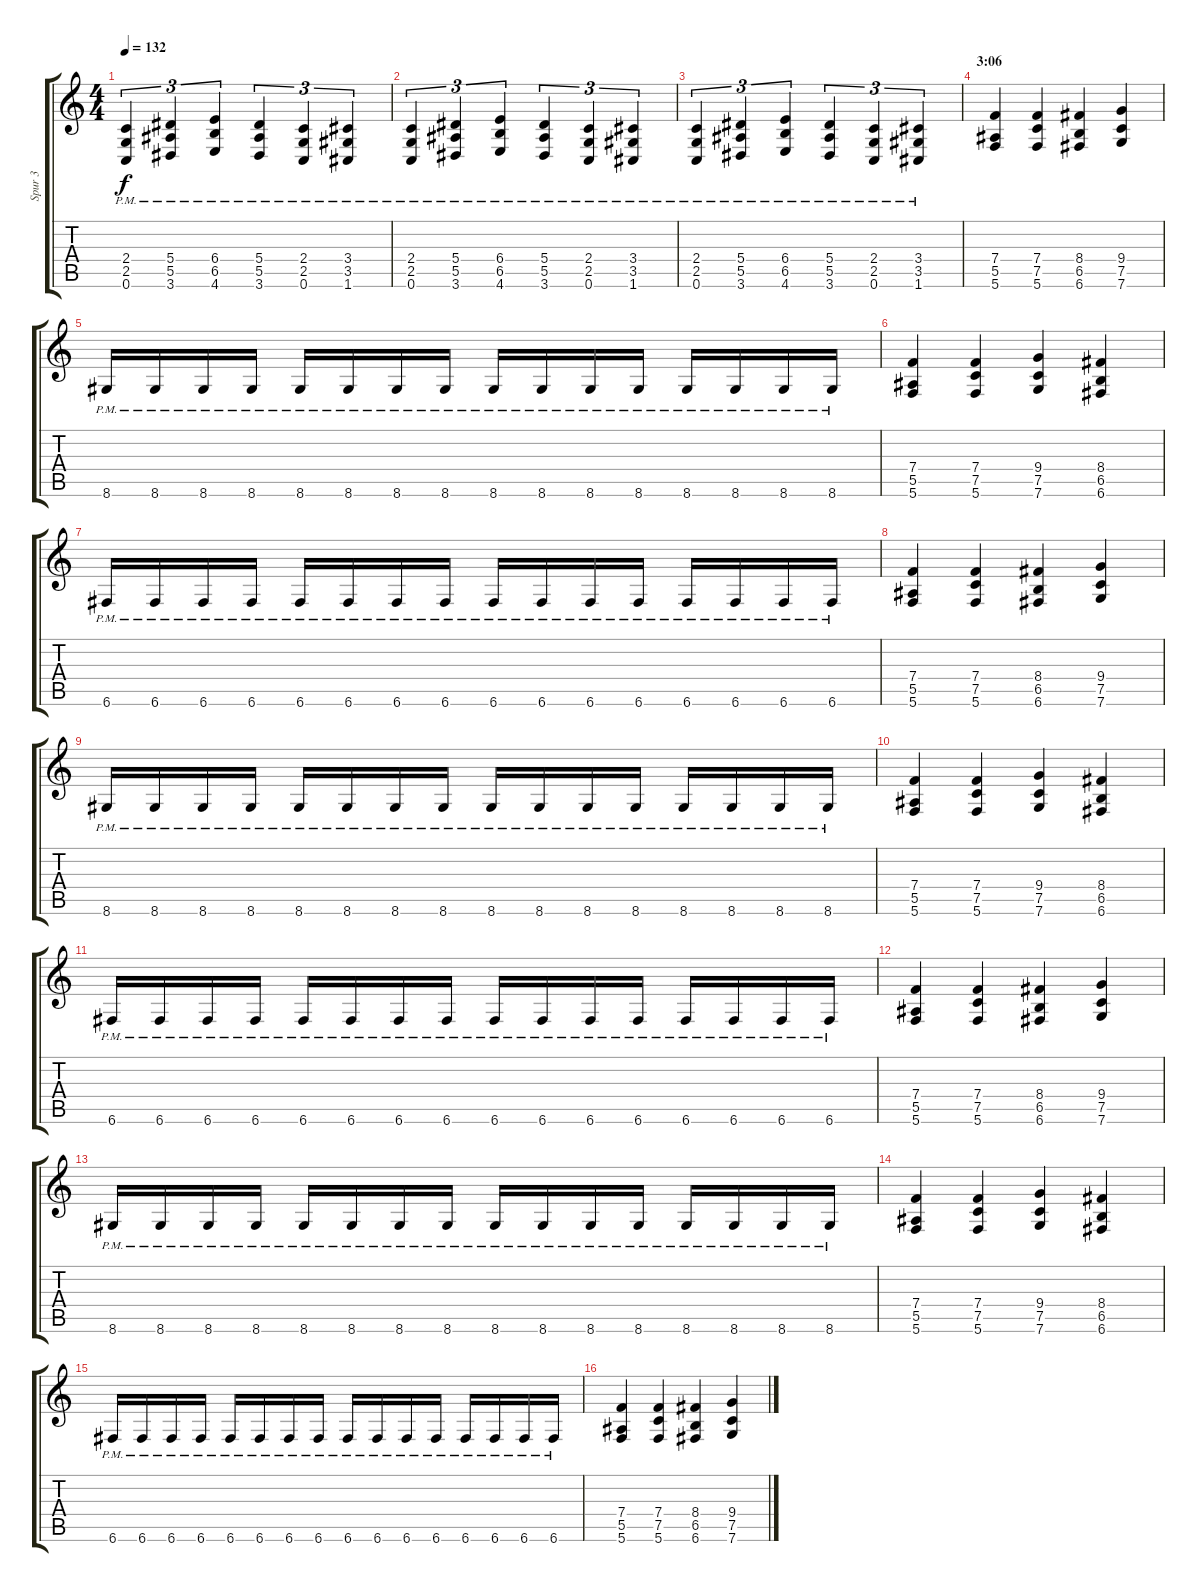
\track ("Spur 3" "Spur 3") {instrument overdrivenguitar}
\staff {score tabs}
\tuning (C4 G3 Eb3 Bb2 F2 C2) {hide}
\ts (4 4)
\tempo 132
\clef g2
\ks c
(2.4{pm} 2.5{pm} 0.6{pm}).4{tu (3 2) dy f} (5.4{pm} 5.5{pm} 3.6{pm}).4{tu (3 2)} (6.4{pm} 6.5{pm} 4.6{pm}).4{tu (3 2)} (5.4{pm} 5.5{pm} 3.6{pm}).4{tu (3 2)} (2.4{pm} 2.5{pm} 0.6{pm}).4{tu (3 2)} (3.4{pm} 3.5{pm} 1.6{pm}).4{tu (3 2)} |
(2.4{pm} 2.5{pm} 0.6{pm}).4{tu (3 2)} (5.4{pm} 5.5{pm} 3.6{pm}).4{tu (3 2)} (6.4{pm} 6.5{pm} 4.6{pm}).4{tu (3 2)} (5.4{pm} 5.5{pm} 3.6{pm}).4{tu (3 2)} (2.4{pm} 2.5{pm} 0.6{pm}).4{tu (3 2)} (3.4{pm} 3.5{pm} 1.6{pm}).4{tu (3 2)} |
(2.4{pm} 2.5{pm} 0.6{pm}).4{tu (3 2)} (5.4{pm} 5.5{pm} 3.6{pm}).4{tu (3 2)} (6.4{pm} 6.5{pm} 4.6{pm}).4{tu (3 2)} (5.4{pm} 5.5{pm} 3.6{pm}).4{tu (3 2)} (2.4{pm} 2.5{pm} 0.6{pm}).4{tu (3 2)} (3.4{pm} 3.5{pm} 1.6{pm}).4{tu (3 2)} |
\section ("" "3:06")
(7.4 5.5 5.6).4 (7.4 7.5 5.6).4 (8.4 6.5 6.6).4 (9.4 7.5 7.6).4 |
8.6{pm}.16 8.6{pm}.16 8.6{pm}.16 8.6{pm}.16 8.6{pm}.16 8.6{pm}.16 8.6{pm}.16 8.6{pm}.16 8.6{pm}.16 8.6{pm}.16 8.6{pm}.16 8.6{pm}.16 8.6{pm}.16 8.6{pm}.16 8.6{pm}.16 8.6{pm}.16 |
(7.4 5.5 5.6).4 (7.4 7.5 5.6).4 (9.4 7.5 7.6).4 (8.4 6.5 6.6).4 |
6.6{pm}.16 6.6{pm}.16 6.6{pm}.16 6.6{pm}.16 6.6{pm}.16 6.6{pm}.16 6.6{pm}.16 6.6{pm}.16 6.6{pm}.16 6.6{pm}.16 6.6{pm}.16 6.6{pm}.16 6.6{pm}.16 6.6{pm}.16 6.6{pm}.16 6.6{pm}.16 |
(7.4 5.5 5.6).4 (7.4 7.5 5.6).4 (8.4 6.5 6.6).4 (9.4 7.5 7.6).4 |
8.6{pm}.16 8.6{pm}.16 8.6{pm}.16 8.6{pm}.16 8.6{pm}.16 8.6{pm}.16 8.6{pm}.16 8.6{pm}.16 8.6{pm}.16 8.6{pm}.16 8.6{pm}.16 8.6{pm}.16 8.6{pm}.16 8.6{pm}.16 8.6{pm}.16 8.6{pm}.16 |
(7.4 5.5 5.6).4 (7.4 7.5 5.6).4 (9.4 7.5 7.6).4 (8.4 6.5 6.6).4 |
6.6{pm}.16 6.6{pm}.16 6.6{pm}.16 6.6{pm}.16 6.6{pm}.16 6.6{pm}.16 6.6{pm}.16 6.6{pm}.16 6.6{pm}.16 6.6{pm}.16 6.6{pm}.16 6.6{pm}.16 6.6{pm}.16 6.6{pm}.16 6.6{pm}.16 6.6{pm}.16 |
(7.4 5.5 5.6).4 (7.4 7.5 5.6).4 (8.4 6.5 6.6).4 (9.4 7.5 7.6).4 |
8.6{pm}.16 8.6{pm}.16 8.6{pm}.16 8.6{pm}.16 8.6{pm}.16 8.6{pm}.16 8.6{pm}.16 8.6{pm}.16 8.6{pm}.16 8.6{pm}.16 8.6{pm}.16 8.6{pm}.16 8.6{pm}.16 8.6{pm}.16 8.6{pm}.16 8.6{pm}.16 |
(7.4 5.5 5.6).4 (7.4 7.5 5.6).4 (9.4 7.5 7.6).4 (8.4 6.5 6.6).4 |
6.6{pm}.16 6.6{pm}.16 6.6{pm}.16 6.6{pm}.16 6.6{pm}.16 6.6{pm}.16 6.6{pm}.16 6.6{pm}.16 6.6{pm}.16 6.6{pm}.16 6.6{pm}.16 6.6{pm}.16 6.6{pm}.16 6.6{pm}.16 6.6{pm}.16 6.6{pm}.16 |
(7.4 5.5 5.6).4 (7.4 7.5 5.6).4 (8.4 6.5 6.6).4 (9.4 7.5 7.6).4
